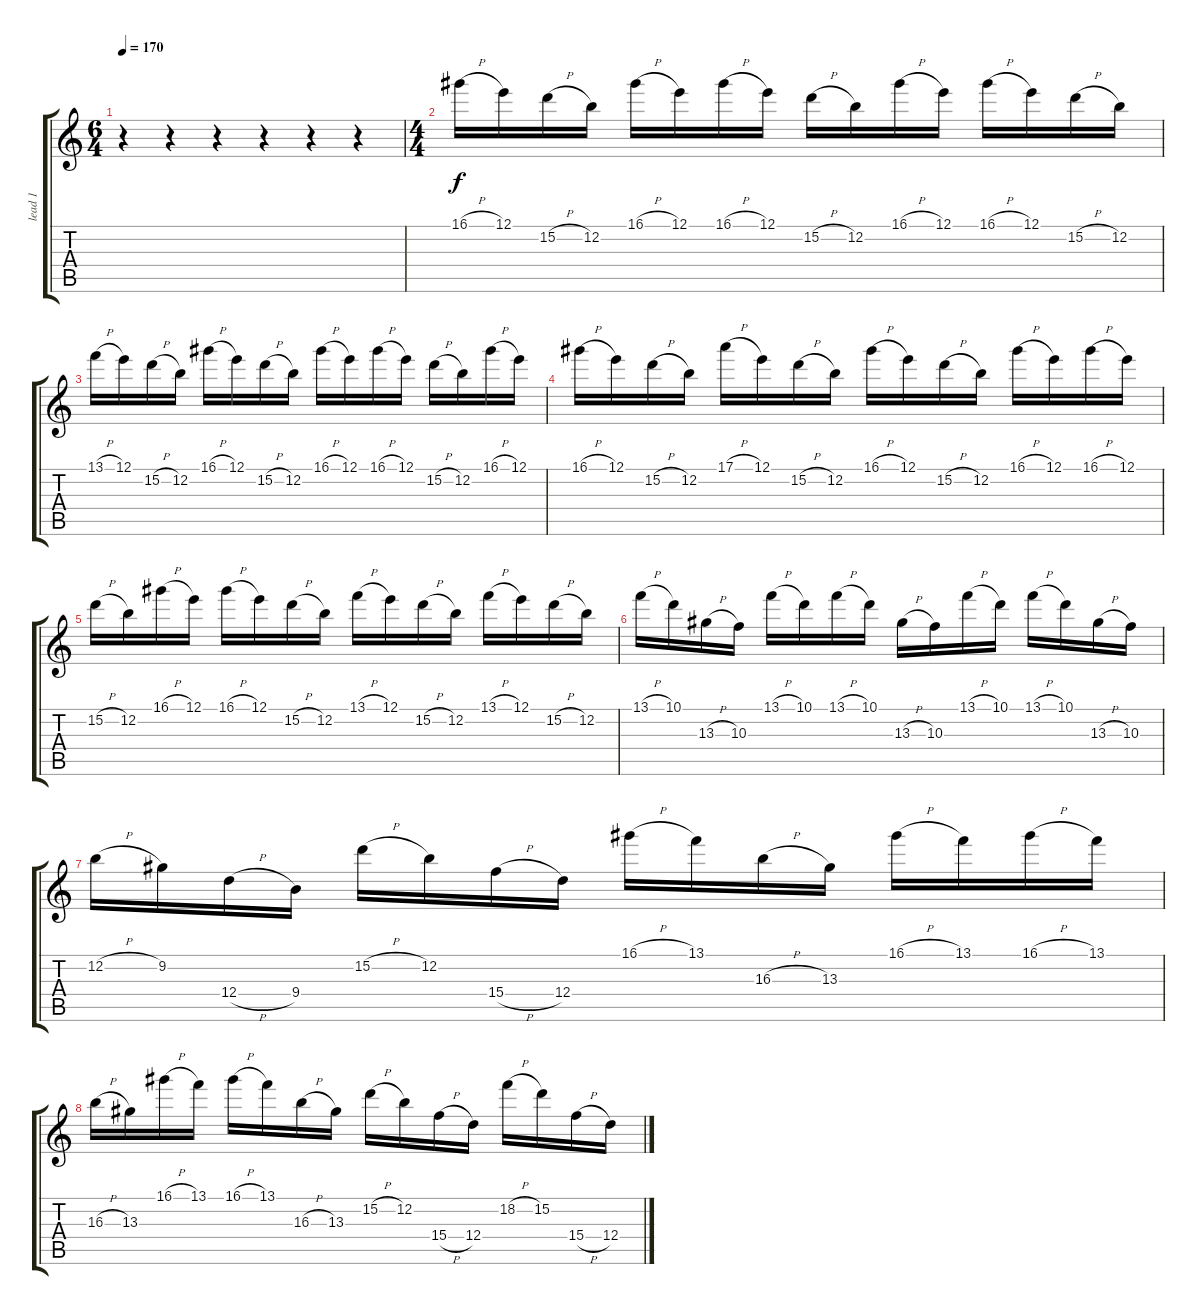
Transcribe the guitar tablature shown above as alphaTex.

\track ("lead 1" "lead 1") {instrument distortionguitar}
\staff {score tabs}
\tuning (E4 B3 G3 D3 A2 E2) {hide}
\ts (6 4)
\tempo 170
\clef g2
\ks c
r.4{dy f} r.4 r.4 r.4 r.4 r.4 |
\ts (4 4)
16.1{h}.16 12.1.16 15.2{h}.16 12.2.16 16.1{h}.16 12.1.16 16.1{h}.16 12.1.16 15.2{h}.16 12.2.16 16.1{h}.16 12.1.16 16.1{h}.16 12.1.16 15.2{h}.16 12.2.16 |
13.1{h}.16 12.1.16 15.2{h}.16 12.2.16 16.1{h}.16 12.1.16 15.2{h}.16 12.2.16 16.1{h}.16 12.1.16 16.1{h}.16 12.1.16 15.2{h}.16 12.2.16 16.1{h}.16 12.1.16 |
16.1{h}.16 12.1.16 15.2{h}.16 12.2.16 17.1{h}.16 12.1.16 15.2{h}.16 12.2.16 16.1{h}.16 12.1.16 15.2{h}.16 12.2.16 16.1{h}.16 12.1.16 16.1{h}.16 12.1.16 |
15.2{h}.16 12.2.16 16.1{h}.16 12.1.16 16.1{h}.16 12.1.16 15.2{h}.16 12.2.16 13.1{h}.16 12.1.16 15.2{h}.16 12.2.16 13.1{h}.16 12.1.16 15.2{h}.16 12.2.16 |
13.1{h}.16 10.1.16 13.3{h}.16 10.3.16 13.1{h}.16 10.1.16 13.1{h}.16 10.1.16 13.3{h}.16 10.3.16 13.1{h}.16 10.1.16 13.1{h}.16 10.1.16 13.3{h}.16 10.3.16 |
12.2{h}.16 9.2.16 12.4{h}.16 9.4.16 15.2{h}.16 12.2.16 15.4{h}.16 12.4.16 16.1{h}.16 13.1.16 16.3{h}.16 13.3.16 16.1{h}.16 13.1.16 16.1{h}.16 13.1.16 |
16.3{h}.16 13.3.16 16.1{h}.16 13.1.16 16.1{h}.16 13.1.16 16.3{h}.16 13.3.16 15.2{h}.16 12.2.16 15.4{h}.16 12.4.16 18.2{h}.16 15.2.16 15.4{h}.16 12.4.16
